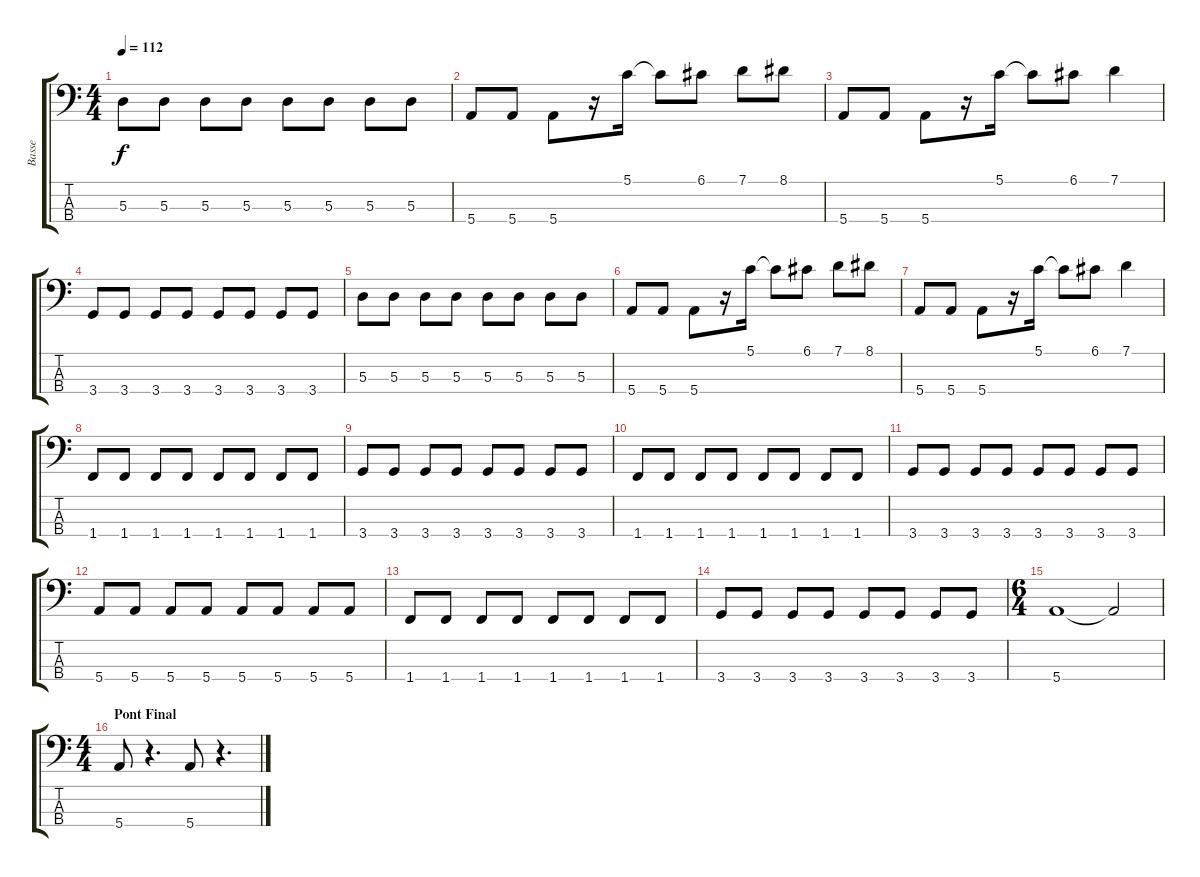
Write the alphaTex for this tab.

\track ("Basse" "Basse") {instrument electricbasspick}
\staff {score tabs}
\tuning (G2 D2 A1 E1) {hide}
\ts (4 4)
\tempo 112
\clef f4
\ks c
5.3.8{dy f} 5.3.8 5.3.8 5.3.8 5.3.8 5.3.8 5.3.8 5.3.8 |
5.4.8 5.4.8 5.4.8 r.16 5.1.16 5.1{t}.8 6.1.8 7.1.8 8.1.8 |
5.4.8 5.4.8 5.4.8 r.16 5.1.16 5.1{t}.8 6.1.8 7.1.4 |
3.4.8 3.4.8 3.4.8 3.4.8 3.4.8 3.4.8 3.4.8 3.4.8 |
5.3.8 5.3.8 5.3.8 5.3.8 5.3.8 5.3.8 5.3.8 5.3.8 |
5.4.8 5.4.8 5.4.8 r.16 5.1.16 5.1{t}.8 6.1.8 7.1.8 8.1.8 |
5.4.8 5.4.8 5.4.8 r.16 5.1.16 5.1{t}.8 6.1.8 7.1.4 |
1.4.8 1.4.8 1.4.8 1.4.8 1.4.8 1.4.8 1.4.8 1.4.8 |
3.4.8 3.4.8 3.4.8 3.4.8 3.4.8 3.4.8 3.4.8 3.4.8 |
1.4.8 1.4.8 1.4.8 1.4.8 1.4.8 1.4.8 1.4.8 1.4.8 |
3.4.8 3.4.8 3.4.8 3.4.8 3.4.8 3.4.8 3.4.8 3.4.8 |
5.4.8 5.4.8 5.4.8 5.4.8 5.4.8 5.4.8 5.4.8 5.4.8 |
1.4.8 1.4.8 1.4.8 1.4.8 1.4.8 1.4.8 1.4.8 1.4.8 |
3.4.8 3.4.8 3.4.8 3.4.8 3.4.8 3.4.8 3.4.8 3.4.8 |
\ts (6 4)
5.4.1 5.4{t}.2 |
\ts (4 4)
\section ("" "Pont Final")
5.4.8 r.4{d} 5.4.8 r.4{d}
